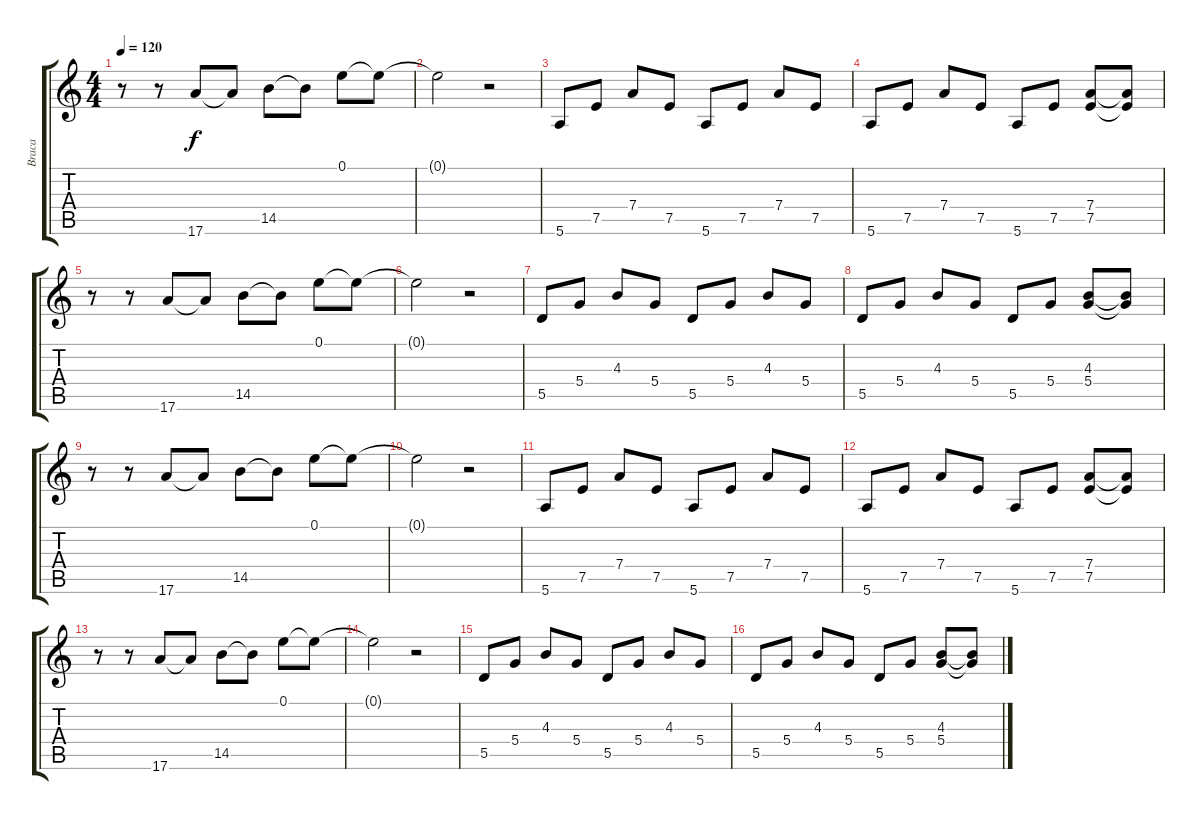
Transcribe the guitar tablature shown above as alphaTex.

\track ("Braca" "Braca") {instrument electricguitarjazz}
\staff {score tabs}
\tuning (E4 B3 G3 D3 A2 E2) {hide}
\ts (4 4)
\tempo 120
\clef g2
\ks c
r.8{dy f instrument electricguitarjazz} r.8 17.6.8 17.6{t}.8 14.5.8 14.5{t}.8 0.1.8 0.1{t}.8 |
0.1{t}.2 r.2 |
5.6.8 7.5.8 7.4.8 7.5.8 5.6.8 7.5.8 7.4.8 7.5.8 |
5.6.8 7.5.8 7.4.8 7.5.8 5.6.8 7.5.8 (7.4 7.5).8 (7.4{t} 7.5{t}).8 |
r.8 r.8 17.6.8 17.6{t}.8 14.5.8 14.5{t}.8 0.1.8 0.1{t}.8 |
0.1{t}.2 r.2 |
5.5.8 5.4.8 4.3.8 5.4.8 5.5.8 5.4.8 4.3.8 5.4.8 |
5.5.8 5.4.8 4.3.8 5.4.8 5.5.8 5.4.8 (4.3 5.4).8 (4.3{t} 5.4{t}).8 |
r.8 r.8 17.6.8 17.6{t}.8 14.5.8 14.5{t}.8 0.1.8 0.1{t}.8 |
0.1{t}.2 r.2 |
5.6.8 7.5.8 7.4.8 7.5.8 5.6.8 7.5.8 7.4.8 7.5.8 |
5.6.8 7.5.8 7.4.8 7.5.8 5.6.8 7.5.8 (7.4 7.5).8 (7.4{t} 7.5{t}).8 |
r.8 r.8 17.6.8 17.6{t}.8 14.5.8 14.5{t}.8 0.1.8 0.1{t}.8 |
0.1{t}.2 r.2 |
5.5.8 5.4.8 4.3.8 5.4.8 5.5.8 5.4.8 4.3.8 5.4.8 |
5.5.8 5.4.8 4.3.8 5.4.8 5.5.8 5.4.8 (4.3 5.4).8 (4.3{t} 5.4{t}).8
